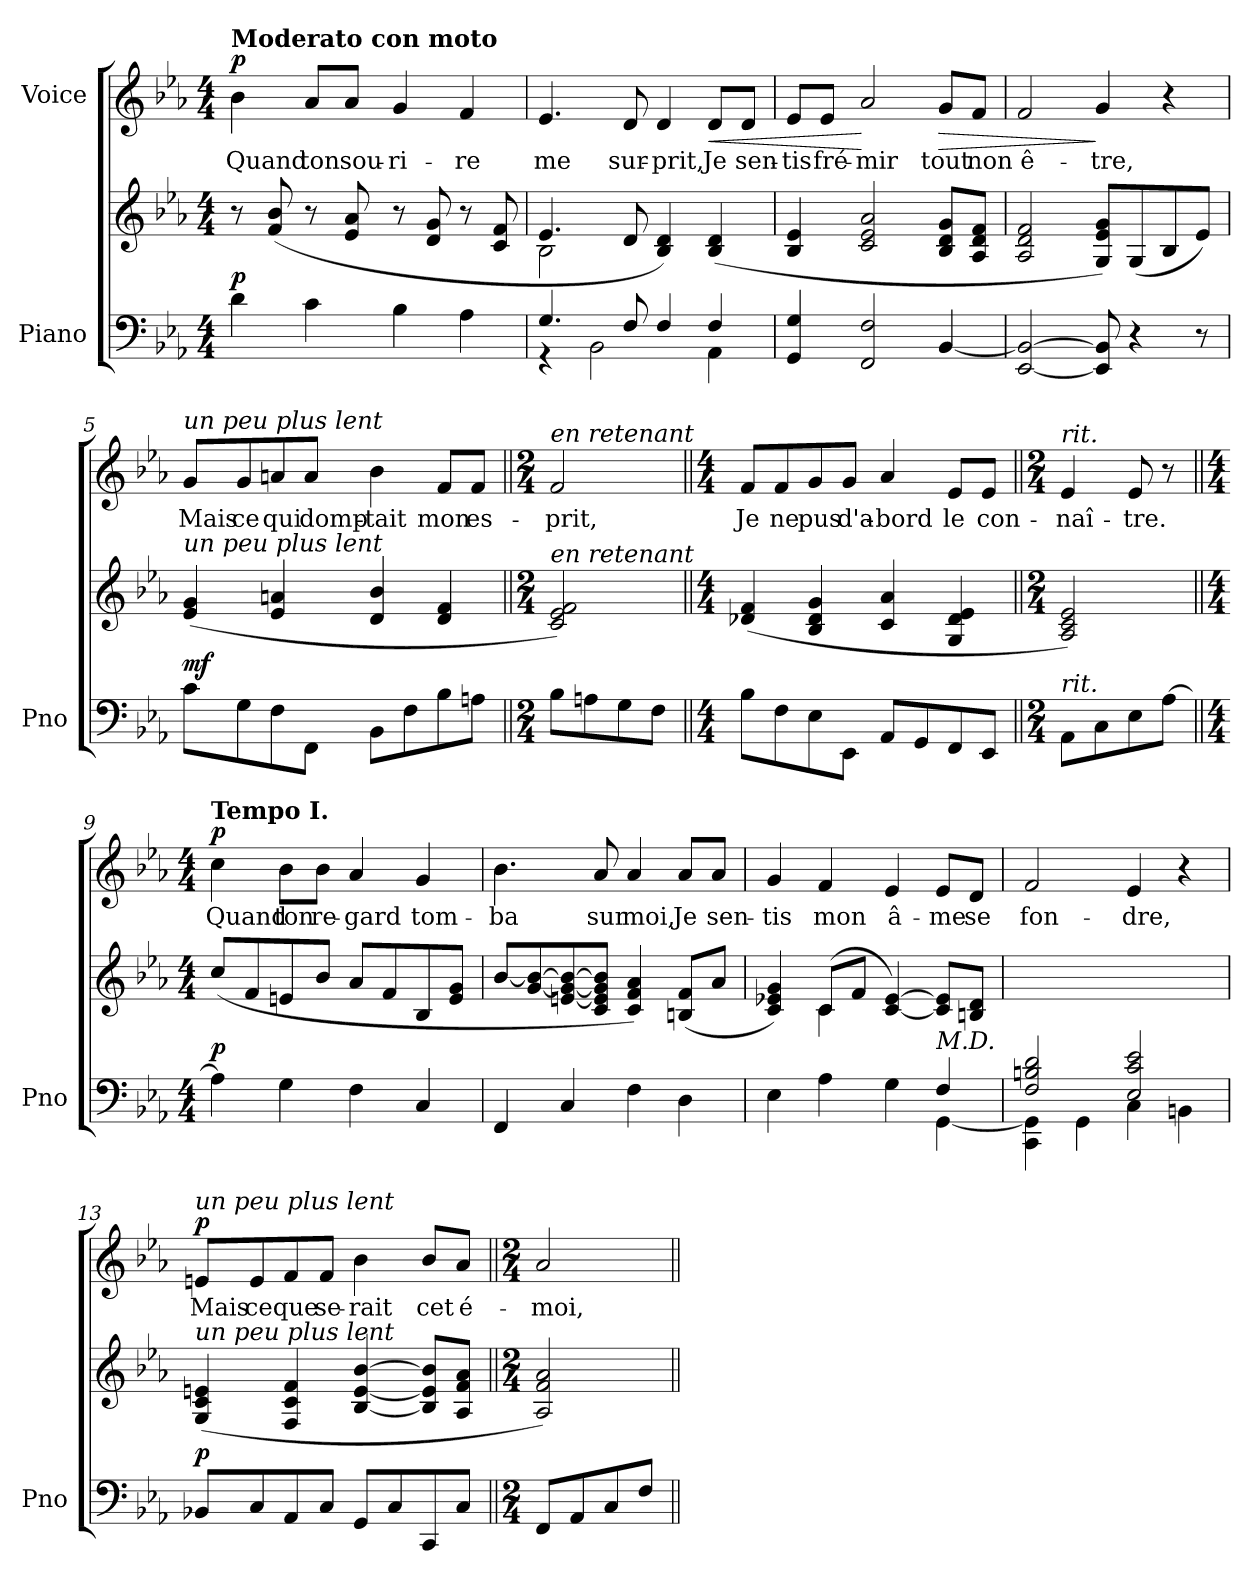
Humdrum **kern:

**kern	**kern	**dynam	**kern	**text	**dynam
*part2	*part2	*part2	*part1	*part1	*part1
*staff3	*staff2	*staff2/3	*staff1	*staff1	*staff1
*I"Piano	*	*	*I"Voice	*	*
*I'Pno	*	*	*	*	*
*clefF4	*clefG2	*	*clefG2	*	*
*k[b-e-a-]	*k[b-e-a-]	*	*k[b-e-a-]	*	*
*M4/4	*M4/4	*	*M4/4	*	*
=1	=1	=1	=1	=1	=1
!	!	!	!LO:TX:a:B:t=Moderato con moto	!	!
!	!	!LO:DY:a=2	!	!LO:LY:b	!LO:DY:a
4d\	8r	p	4b-\	Quand	p
.	(>8f/ 8b-/	.	.	.	.
!	!	!	!	!LO:LY:b	!
4c\	8r	.	8a-/L	ton	.
!	!	!	!	!LO:LY:b	!
.	8e-/ 8a-/	.	8a-/J	sou-	.
!	!	!	!	!LO:LY:b	!
4B-\	8r	.	4g/	-ri-	.
.	8d/ 8g/	.	.	.	.
!	!	!	!	!LO:LY:b	!
4A-\	8r	.	4f/	-re	.
.	8c/ 8f/	.	.	.	.
=2	=2	=2	=2	=2	=2
*^	*^	*	*	*	*
!	!	!	!	!	!	!LO:LY:b	!
4.G/	4r	4.e-/	2B-\	.	4.e-/	me	.
.	2BB-\	.	.	.	.	.	.
!	!	!	!	!	!	!LO:LY:b	!
8F/	.	8d/	.	.	8d/	sur-	.
!	!	!	!	!	!	!LO:LY:b	!
4F/	.	4B-/ 4d/)	2ryy	.	4d/	-prit,	.
!	!	!	!	!	!	!LO:LY:b	!LO:HP:b
4F/	4AA-\	(>4B-/ 4d/	.	.	8d/L	Je	<
!	!	!	!	!	!	!LO:LY:b	!
.	.	.	.	.	8d/J	sen-	.
*v	*v	*	*	*	*	*	*
*	*v	*v	*	*	*	*
=3	=3	=3	=3	=3	=3
!	!	!	!	!LO:LY:b	!
4GG/ 4G/	4B-/ 4e-/	.	8e-/L	-tis	.
!	!	!	!	!LO:LY:b	!
.	.	.	8e-/J	fré-	.
!	!	!	!	!LO:LY:b	!
2FF/ 2F/	2c/ 2e-/ 2a-/	.	2a-/	-mir	[
!	!	!	!	!LO:LY:b	!LO:HP:b
[4BB-/	8B-/ 8d/ 8g/L	.	8g/L	tout	>
!	!	!	!	!LO:LY:b	!
.	8A-/ 8d/ 8f/J	.	8f/J	non	.
!!LO:LB:g=z
=4	=4	=4	=4	=4	=4
!	!	!	!	!LO:LY:b	!
[2EE-/ 2BB-/_	2A-/ 2d/ 2f/	.	2f/	ê-	.
!	!	!	!	!LO:LY:b	!
8EE-/] 8BB-/]	8G/ 8e-/ 8g/L)	.	4g/	-tre,	]
4r	(<8G/	.	.	.	.
.	8B-/	.	4r	.	.
8r	8e-/J)	.	.	.	.
=5	=5	=5	=5	=5	=5
*	*	*	*MM62	*	*
!	!	!	!LO:TX:a:i:t=un peu plus lent	!	!
!	!LO:TX:a:i:t=un peu plus lent	!	!	!	!
!	!	!LO:DY:a=2	!	!LO:LY:b	!
8c\L	(>4e-/ 4g/	mf	8g/L	Mais	.
!	!	!	!	!LO:LY:b	!
8G\	.	.	8g/	ce	.
!	!	!	!	!LO:LY:b	!
8F\	4e-/ 4an/	.	8an/	qui	.
!	!	!	!	!LO:LY:b	!
8FF\J	.	.	8a/J	domp-	.
!	!	!	!	!LO:LY:b	!
8BB-\L	4d/ 4b-/	.	4b-\	-tait	.
8F\	.	.	.	.	.
!	!	!	!	!LO:LY:b	!
8B-\	4d/ 4f/	.	8f/L	mon	.
!	!	!	!	!LO:LY:b	!
8An\J	.	.	8f/J	es-	.
=6||	=6||	=6||	=6||	=6||	=6||
*M2/4	*M2/4	*	*M2/4	*	*
*	*	*	*MM60	*	*
!	!	!	!LO:TX:a:i:t=en retenant	!	!
!	!LO:TX:a:i:t=en retenant	!	!	!	!
!	!	!	!	!LO:LY:b	!
8B-\L	2c/ 2e-/ 2f/)	.	2f/	-prit,	.
8An\	.	.	.	.	.
8G\	.	.	.	.	.
8F\J	.	.	.	.	.
=7||	=7||	=7||	=7||	=7||	=7||
*M4/4	*M4/4	*	*M4/4	*	*
!	!	!	!	!LO:LY:b	!
8B-\L	(>4d-X/ 4f/	.	8f/L	Je	.
!	!	!	!	!LO:LY:b	!
8F\	.	.	8f/	ne	.
!	!	!	!	!LO:LY:b	!
8E-\	4B-/ 4d-/ 4g/	.	8g/	pus	.
!	!	!	!	!LO:LY:b	!
8EE-\J	.	.	8g/J	d'a-	.
!	!	!	!	!LO:LY:b	!
8AA-/L	4c/ 4a-/	.	4a-/	-bord	.
8GG/	.	.	.	.	.
!	!	!	!	!LO:LY:b	!
8FF/	4G/ 4d-/ 4e-/	.	8e-/L	le	.
!	!	!	!	!LO:LY:b	!
8EE-/J	.	.	8e-/J	con-	.
!!LO:LB:g=z
=8||	=8||	=8||	=8||	=8||	=8||
*M2/4	*M2/4	*	*M2/4	*	*
*	*	*	*MM58	*	*
!	!	!	!LO:TX:a:i:t=rit.	!	!
!LO:TX:a:i:t=rit.	!	!	!	!	!
!	!	!	!	!LO:LY:b	!
8AA-\L	2A-/ 2c/ 2e-/)	.	4e-/	-naî-	.
8C\	.	.	.	.	.
!	!	!	!	!LO:LY:b	!
8E-\	.	.	8e-/	-tre.	.
[8A-\J	.	.	8r	.	.
=9||	=9||	=9||	=9||	=9||	=9||
*M4/4	*M4/4	*	*M4/4	*	*
*	*	*	*MM68	*	*
!	!	!	!LO:TX:a:B:t=Tempo I.	!	!
!	!	!LO:DY:a=2	!	!LO:LY:b	!LO:DY:a
4A-\]	(>8cc/L	p	4cc\	Quand	p
.	8f/	.	.	.	.
!	!	!	!	!LO:LY:b	!
4G\	8en/	.	8b-\L	ton	.
!	!	!	!	!LO:LY:b	!
.	8b-/J	.	8b-\J	re-	.
!	!	!	!	!LO:LY:b	!
4F\	8a-/L	.	4a-/	-gard	.
.	8f/	.	.	.	.
!	!	!	!	!LO:LY:b	!
4C/	8B-/	.	4g/	tom-	.
.	8e/ 8g/J	.	.	.	.
=10	=10	=10	=10	=10	=10
!	!	!	!	!LO:LY:b	!
4FF/	[8b-/L	.	4.b-\	-ba	.
.	[8g/ 8b-/_	.	.	.	.
4C/	[8en/ 8g/_ 8b-/_	.	.	.	.
!	!	!	!	!LO:LY:b	!
.	8c/ 8e/] 8g/] 8b-/]J	.	8a-/	sur	.
!	!	!	!	!LO:LY:b	!
4F\	4c/ 4f/ 4a-/)	.	4a-/	moi,	.
!	!	!	!	!LO:LY:b	!
4D\	(<8Bn/ 8f/L	.	8a-/L	Je	.
!	!	!	!	!LO:LY:b	!
.	8a-/J	.	8a-/J	sen-	.
=11	=11	=11	=11	=11	=11
*^	*^	*	*	*	*
!	!	!	!	!	!	!LO:LY:b	!
2.ryy	4E-\	4c/ 4e-X/ 4g/)	4rAyy	.	4g/	-tis	.
!	!	!	!	!	!	!LO:LY:b	!
.	4A-\	(>8c/L	4c\	.	4f/	mon	.
.	.	8f/J	.	.	.	.	.
!	!	!	!	!	!	!LO:LY:b	!
.	4G\	[4c/ [4e-/)	2rcyy	.	4e-/	â-	.
!LO:TX:a:i:t=M.D.	!	!	!	!	!	!	!
!	!	!	!	!	!	!LO:LY:b	!
4F/	[4GG\	8c/] 8e-/]L	.	.	8e-/L	-me	.
!	!	!	!	!	!	!LO:LY:b	!
.	.	8Bn/ 8d/J	.	.	8d/J	se	.
*	*	*v	*v	*	*	*	*
!!LO:PB:g=z
=12	=12	=12	=12	=12	=12	=12
!	!	!	!	!	!LO:LY:b	!
2F/ 2Bn/ 2d/	4CC\ 4GG\]	1ryy	.	2f/	fon-	.
.	4GG\	.	.	.	.	.
!	!	!	!	!	!LO:LY:b	!
2E-/ 2c/ 2e-/	4C\	.	.	4e-/	-dre,	.
.	4BBn\	.	.	4r	.	.
*v	*v	*	*	*	*	*
=13	=13	=13	=13	=13	=13
*	*	*	*MM62	*	*
*^	*	*	*	*	*
!	!	!	!	!LO:TX:a:i:t=un peu plus lent	!	!
!	!	!LO:TX:a:i:t=un peu plus lent	!	!	!	!
!	!	!	!LO:DY:a=2	!	!LO:LY:b	!LO:DY:a
*v	*v	*	*	*	*	*
8BB-X/L	(>4G/ 4c/ 4en/	p	8en/L	Mais	p
!	!	!	!	!LO:LY:b	!
8C/	.	.	8e/	ce	.
!	!	!	!	!LO:LY:b	!
8AA-/	4F/ 4c/ 4f/	.	8f/	que	.
!	!	!	!	!LO:LY:b	!
8C/J	.	.	8f/J	se-	.
!	!	!	!	!LO:LY:b	!
8GG/L	[4B-/ [4e/ [4b-/	.	4b-\	-rait	.
8C/	.	.	.	.	.
!	!	!	!	!LO:LY:b	!
8CC/	8B-/] 8e/] 8b-/]L	.	8b-/L	cet	.
!	!	!	!	!LO:LY:b	!
8C/J	8A-/ 8f/ 8a-/J	.	8a-/J	é-	.
=14||	=14||	=14||	=14||	=14||	=14||
*M2/4	*M2/4	*	*M2/4	*	*
!	!	!	!	!LO:LY:b	!
8FF/L	2A-/ 2f/ 2a-/)	.	2a-/	-moi,	.
8AA-/	.	.	.	.	.
8C/	.	.	.	.	.
8F/J	.	.	.	.	.
=||	=||	=||	=||	=||	=||
*-	*-	*-	*-	*-	*-
